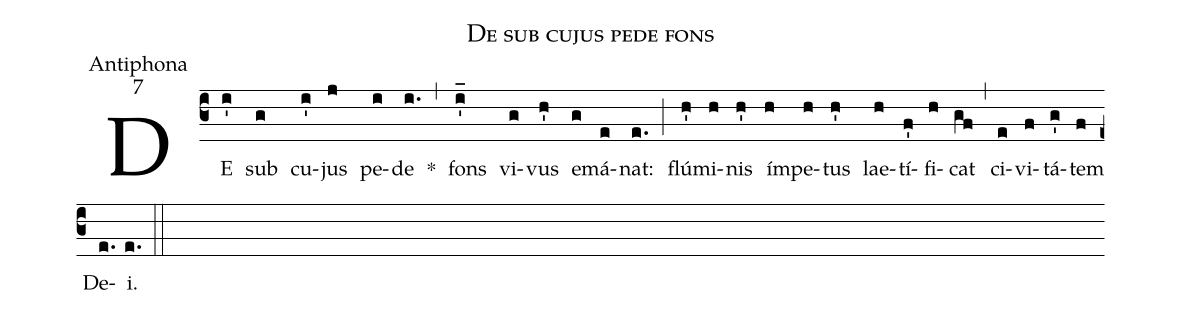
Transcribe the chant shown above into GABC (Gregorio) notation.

name:De sub cujus pede fons;
office-part:Antiphona;
mode:7;
%%
(c3) DE(i') sub(g) cu(i')jus(j) pe(i)de(i.) *(,) fons(i'_) vi(g)vus(h') e(g)má(e)nat:(e.) (;) flú(h')mi(h)nis(h') ím(h)pe(h)tus(h') lae(h)tí(f')fi(h)cat(gf) (,) ci(e)vi(f)tá(g')tem(f) De(e.)i.(e.) (::)
